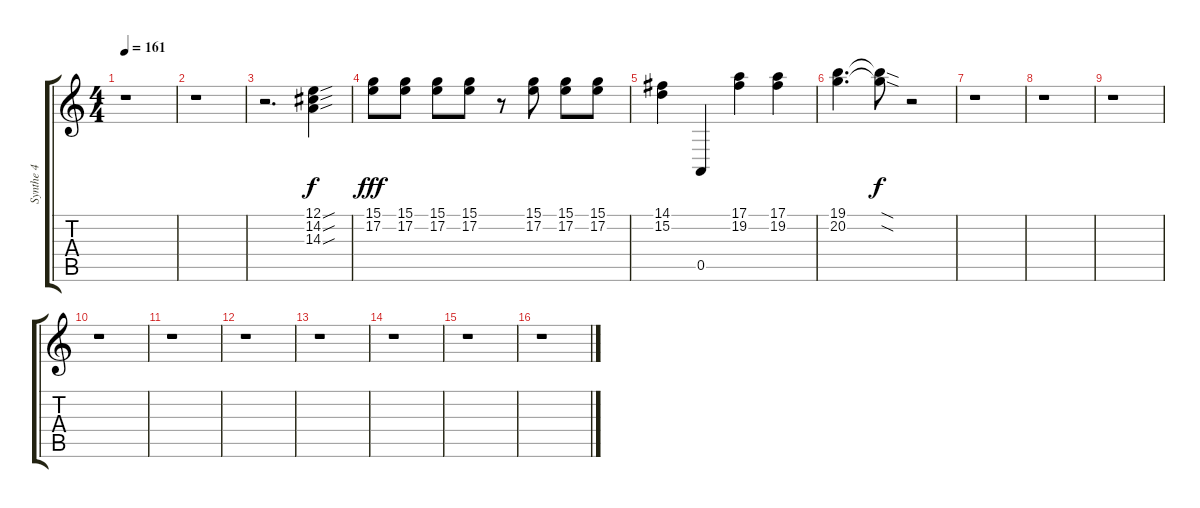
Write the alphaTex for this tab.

\track ("Synthe 4" "Synthe 4") {instrument lead2sawtooth}
\staff {score tabs}
\tuning (E4 B3 G3 D3 A2 E2) {hide}
\ts (4 4)
\tempo 161
\clef g2
\ks c
r.1{dy fff} |
r.1 |
r.2{d} (12.1{sou} 14.2{sou} 14.3{sou}).4{dy f} |
(15.1 17.2).8{dy fff} (15.1 17.2).8 (15.1 17.2).8 (15.1 17.2).8 r.8 (15.1 17.2).8 (15.1 17.2).8 (15.1 17.2).8 |
(14.1 15.2).4 0.5.4 (17.1 19.2).4 (17.1 19.2).4 |
(19.1 20.2).4{d} (19.1{sod t} 20.2{sod t}).8{dy f} r.2 |
r.1 |
r.1 |
r.1 |
r.1 |
r.1 |
r.1 |
r.1 |
r.1 |
r.1 |
r.1
